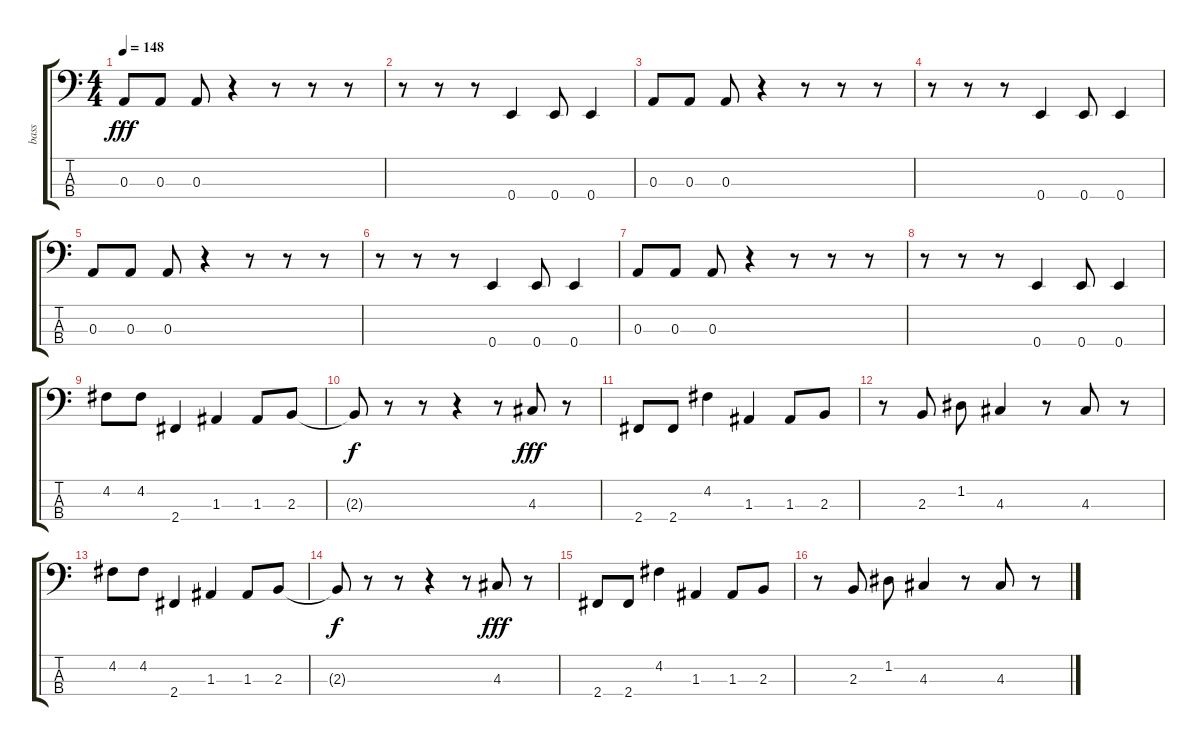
\track ("bass" "bass") {instrument electricbasspick}
\staff {score tabs}
\tuning (G2 D2 A1 E1) {hide}
\ts (4 4)
\tempo 148
\clef f4
\ks c
0.3.8{dy fff} 0.3.8 0.3.8 r.4 r.8 r.8 r.8 |
r.8 r.8 r.8 0.4.4 0.4.8 0.4.4 |
0.3.8 0.3.8 0.3.8 r.4 r.8 r.8 r.8 |
r.8 r.8 r.8 0.4.4 0.4.8 0.4.4 |
0.3.8 0.3.8 0.3.8 r.4 r.8 r.8 r.8 |
r.8 r.8 r.8 0.4.4 0.4.8 0.4.4 |
0.3.8 0.3.8 0.3.8 r.4 r.8 r.8 r.8 |
r.8 r.8 r.8 0.4.4 0.4.8 0.4.4 |
4.2.8 4.2.8 2.4.4 1.3.4 1.3.8 2.3.8 |
2.3{t}.8{dy f} r.8 r.8 r.4 r.8 4.3.8{dy fff} r.8 |
2.4.8 2.4.8 4.2.4 1.3.4 1.3.8 2.3.8 |
r.8 2.3.8 1.2.8 4.3.4 r.8 4.3.8 r.8 |
4.2.8 4.2.8 2.4.4 1.3.4 1.3.8 2.3.8 |
2.3{t}.8{dy f} r.8 r.8 r.4 r.8 4.3.8{dy fff} r.8 |
2.4.8 2.4.8 4.2.4 1.3.4 1.3.8 2.3.8 |
r.8 2.3.8 1.2.8 4.3.4 r.8 4.3.8 r.8
